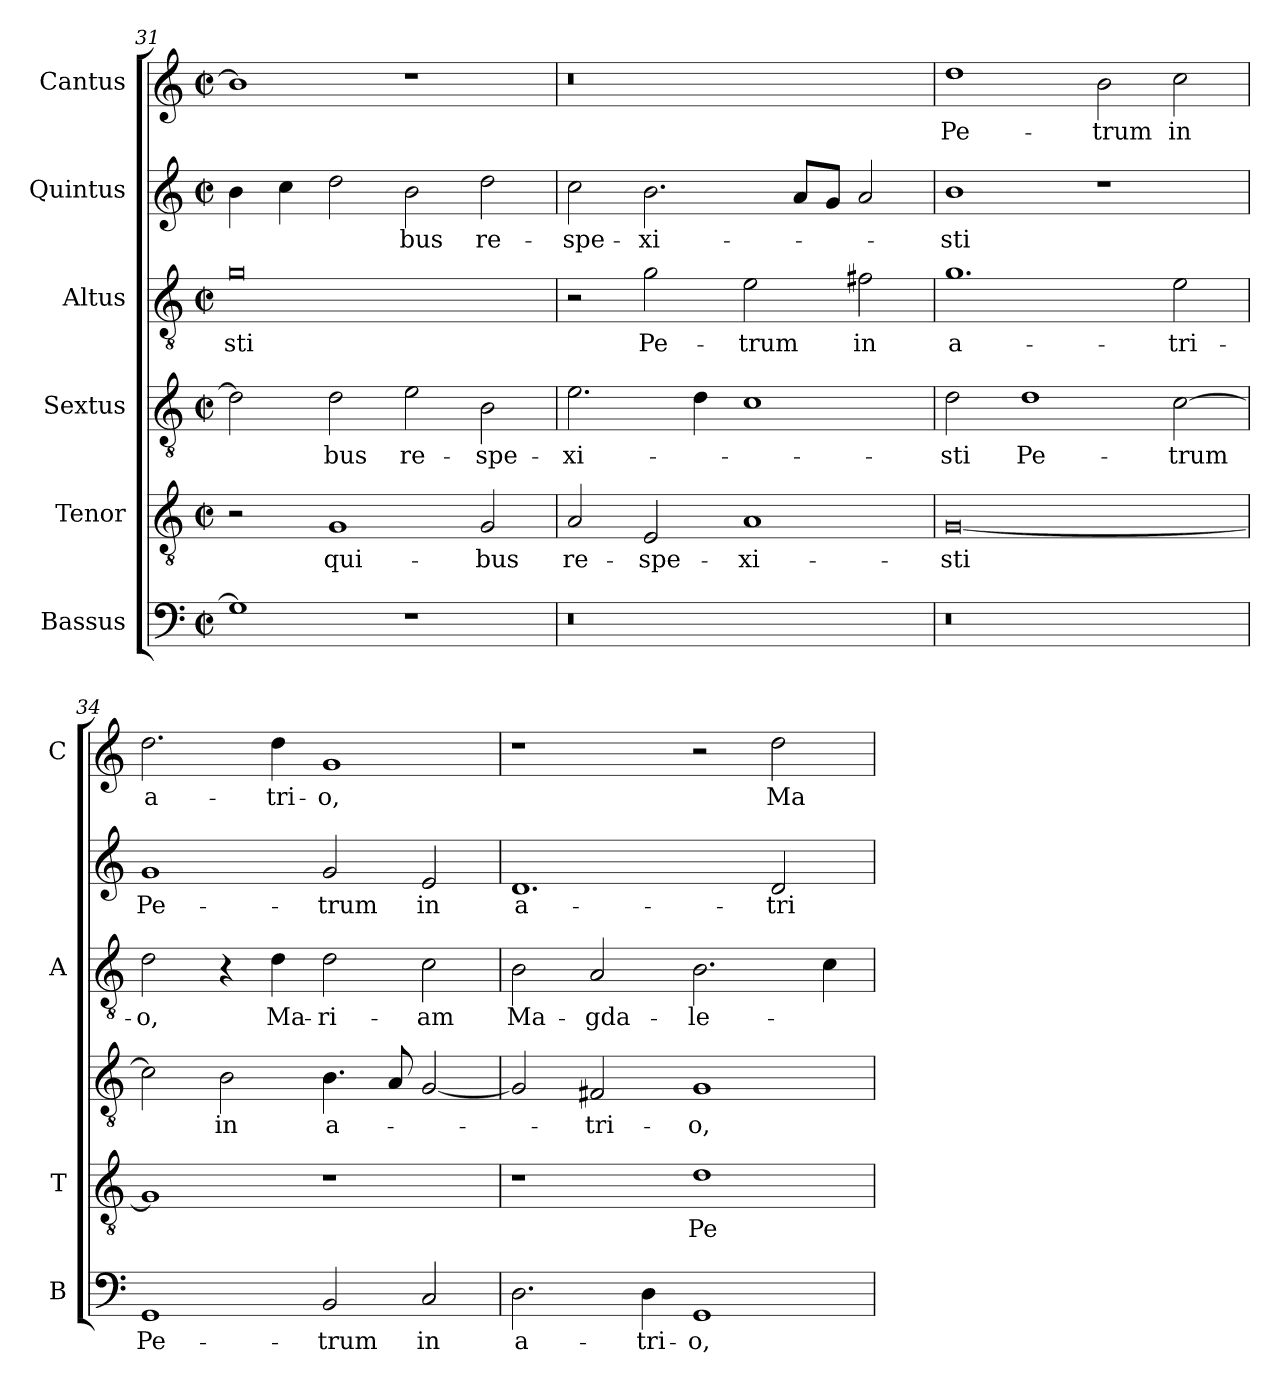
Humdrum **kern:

**kern	**text	**kern	**text	**kern	**text	**kern	**text	**kern	**text	**kern	**text
*part6	*part6	*part5	*part5	*part4	*part4	*part3	*part3	*part2	*part2	*part1	*part1
*staff6	*staff6	*staff5	*staff5	*staff4	*staff4	*staff3	*staff3	*staff2	*staff2	*staff1	*staff1
*I"Bassus	*	*I"Tenor	*	*I"Sextus	*	*I"Altus	*	*I"Quintus	*	*I"Cantus	*
*I'B	*	*I'T	*	*	*	*I'A	*	*	*	*I'C	*
*clefF4	*	*clefGv2	*	*clefGv2	*	*clefGv2	*	*clefG2	*	*clefG2	*
*k[]	*	*k[]	*	*k[]	*	*k[]	*	*k[]	*	*k[]	*
*C:	*	*C:	*	*C:	*	*C:	*	*C:	*	*C:	*
*M2/2	*	*M2/2	*	*M2/2	*	*M2/2	*	*M2/2	*	*M2/2	*
*met(c|)	*	*met(c|)	*	*met(c|)	*	*met(c|)	*	*met(c|)	*	*met(c|)	*
=31	=31	=31	=31	=31	=31	=31	=31	=31	=31	=31	=31
1G]	.	2r	.	2d\]	.	0g	-sti	4b\	.	1b]	.
.	.	.	.	.	.	.	.	4cc\	.	.	.
.	.	1G	qui-	2d\	-bus	.	.	2dd\	.	.	.
1r	.	.	.	2e\	re-	.	.	2b\	-bus	1r	.
.	.	2G/	-bus	2B\	-spe-	.	.	2dd\	re-	.	.
=32	=32	=32	=32	=32	=32	=32	=32	=32	=32	=32	=32
0r	.	2A/	re-	2.e\	-xi-	2r	.	2cc\	-spe-	0r	.
.	.	2E/	-spe-	.	.	2g\	Pe-	2.b\	-xi-	.	.
.	.	.	.	4d\	.	.	.	.	.	.	.
.	.	1A	-xi-	1c	.	2e\	-trum	.	.	.	.
.	.	.	.	.	.	.	.	8a/L	.	.	.
.	.	.	.	.	.	.	.	8g/J	.	.	.
.	.	.	.	.	.	2f#X\	in	2a/	.	.	.
!!LO:PB:g=z
=33	=33	=33	=33	=33	=33	=33	=33	=33	=33	=33	=33
0r	.	[0G	-sti	2d\	-sti	1.g	a-	1b	-sti	1dd	Pe-
.	.	.	.	1d	Pe-	.	.	.	.	.	.
.	.	.	.	.	.	.	.	1r	.	2b\	-trum
.	.	.	.	[2c\	-trum	2e\	-tri-	.	.	2cc\	in
=34	=34	=34	=34	=34	=34	=34	=34	=34	=34	=34	=34
1GG	Pe-	1G]	.	2c\]	.	2d\	-o,	1g	Pe-	2.dd\	a-
.	.	.	.	2B\	in	4r	.	.	.	.	.
.	.	.	.	.	.	4d\	Ma-	.	.	4dd\	-tri-
2BB/	-trum	1r	.	4.B\	a-	2d\	-ri-	2g/	-trum	1g	-o,
.	.	.	.	8A/	.	.	.	.	.	.	.
2C/	in	.	.	[2G/	.	2c\	-am	2e/	in	.	.
=35	=35	=35	=35	=35	=35	=35	=35	=35	=35	=35	=35
2.D\	a-	1r	.	2G/]	.	2B\	Ma-	1.d	a-	1r	.
.	.	.	.	2F#X/	-tri-	2A/	-gda-	.	.	.	.
4D\	-tri-	.	.	.	.	.	.	.	.	.	.
1GG	-o,	1d	Pe-	1G	-o,	2.B\	-le-	.	.	2r	.
.	.	.	.	.	.	.	.	2d/	-tri-	2dd\	Ma-
.	.	.	.	.	.	4c\	.	.	.	.	.
=	=	=	=	=	=	=	=	=	=	=	=
*-	*-	*-	*-	*-	*-	*-	*-	*-	*-	*-	*-
